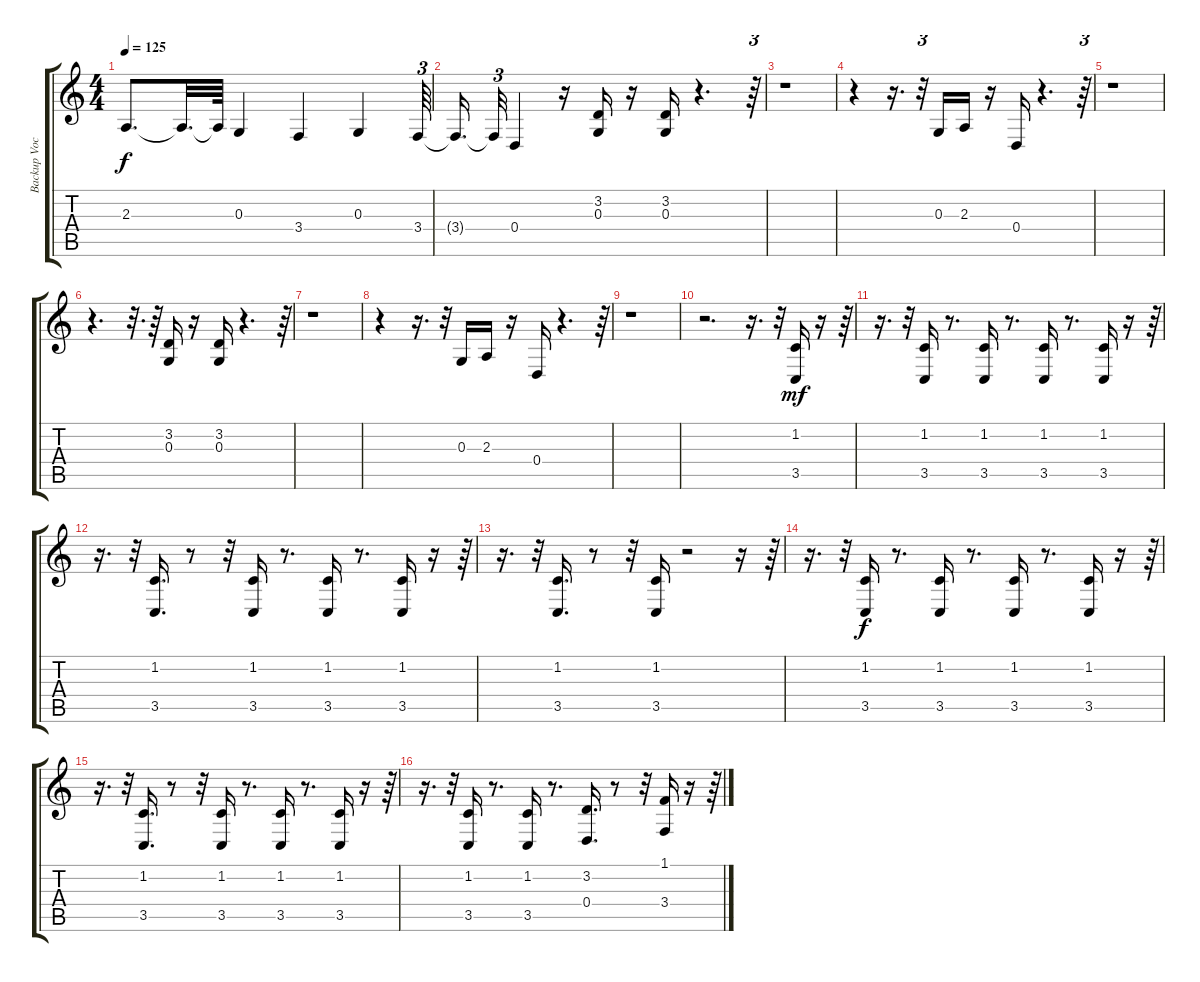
\track ("Backup Voc" "Backup Voc") {instrument choiraahs}
\staff {score tabs}
\tuning (E4 B3 G3 D3 A2 E2) {hide}
\ts (4 4)
\tempo 125
\clef g2
\ks c
2.3{t}.8{d dy f} 2.3{t}.32{d} 2.3{t}.64 0.3.4 3.4.4 0.3.4 3.4.64{tu (3 2)} |
3.4{t}.16{d} 3.4{t}.32{tu (3 2)} 0.4.4 r.16 (3.2 0.3).16 r.16 (3.2 0.3).16 r.4{d} r.64{tu (3 2)} |
r.1 |
r.4 r.16{d} r.32{tu (3 2)} 0.3.16 2.3.16 r.16 0.4.16 r.4{d} r.64{tu (3 2)} |
r.1 |
r.4{d} r.32{d} r.64 (3.2 0.3).16 r.16 (3.2 0.3).16 r.4{d} r.64{tu (3 2)} |
r.1 |
r.4 r.16{d} r.32{tu (3 2)} 0.3.16 2.3.16 r.16 0.4.16 r.4{d} r.64{tu (3 2)} |
r.1 |
r.2{d} r.16{d} r.32{tu (3 2)} (1.2 3.5).16{dy mf} r.16 r.64{tu (3 2)} |
r.16{d} r.32{tu (3 2)} (1.2 3.5).16 r.8{d} (1.2 3.5).16 r.8{d} (1.2 3.5).16 r.8{d} (1.2 3.5).16 r.16 r.64{tu (3 2)} |
r.16{d} r.32{tu (3 2)} (1.2 3.5).16{d} r.8 r.32 (1.2 3.5).16 r.8{d} (1.2 3.5).16 r.8{d} (1.2 3.5).16 r.16 r.64{tu (3 2)} |
r.16{d} r.32{tu (3 2)} (1.2 3.5).16{d} r.8 r.32 (1.2 3.5).16 r.2 r.16 r.64{tu (3 2)} |
r.16{d} r.32{tu (3 2)} (1.2 3.5).16{dy f} r.8{d} (1.2 3.5).16 r.8{d} (1.2 3.5).16 r.8{d} (1.2 3.5).16 r.16 r.64{tu (3 2)} |
r.16{d} r.32{tu (3 2)} (1.2 3.5).16{d} r.8 r.32 (1.2 3.5).16 r.8{d} (1.2 3.5).16 r.8{d} (1.2 3.5).16 r.16 r.64{tu (3 2)} |
r.16{d} r.32{tu (3 2)} (1.2 3.5).16 r.8{d} (1.2 3.5).16 r.8{d} (3.2 0.4).16{d} r.8 r.32 (1.1 3.4).16 r.16 r.64{tu (3 2)}
